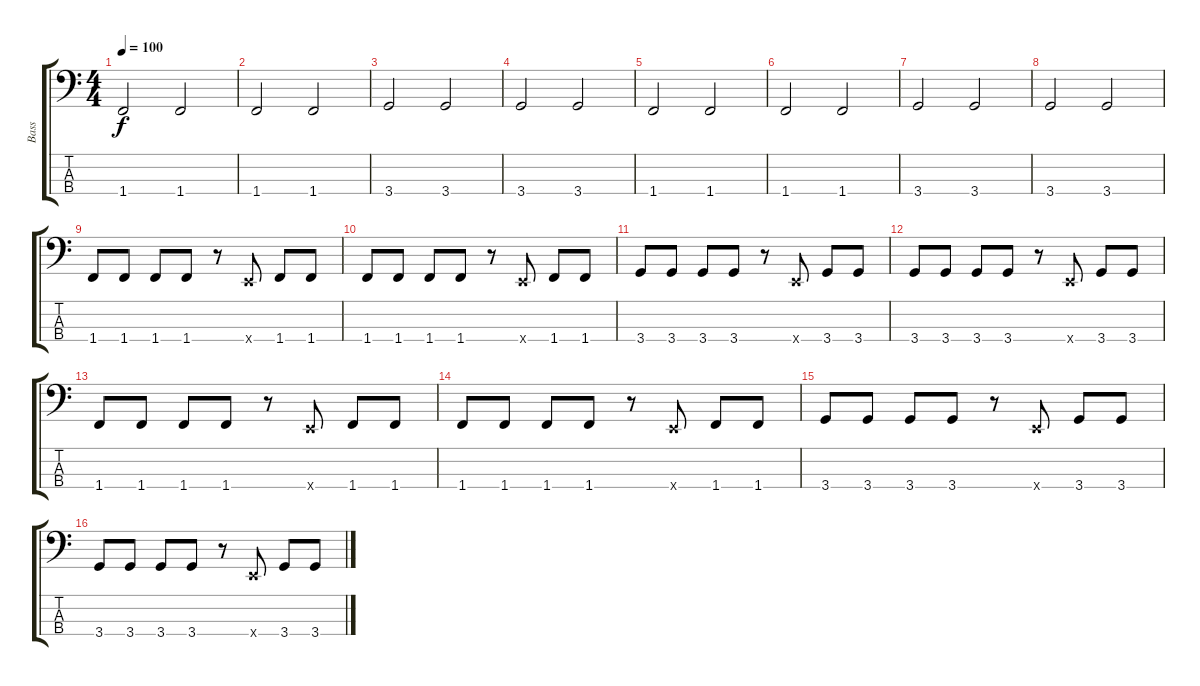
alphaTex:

\track ("Bass" "Bass") {instrument electricbasspick}
\staff {score tabs}
\tuning (G2 D2 A1 E1) {hide}
\ts (4 4)
\tempo 100
\clef f4
\ks c
1.4.2{dy f} 1.4.2 |
1.4.2 1.4.2 |
3.4.2 3.4.2 |
3.4.2 3.4.2 |
1.4.2 1.4.2 |
1.4.2 1.4.2 |
3.4.2 3.4.2 |
3.4.2 3.4.2 |
1.4.8 1.4.8 1.4.8 1.4.8 r.8 0.4{x}.8 1.4.8 1.4.8 |
1.4.8 1.4.8 1.4.8 1.4.8 r.8 0.4{x}.8 1.4.8 1.4.8 |
3.4.8 3.4.8 3.4.8 3.4.8 r.8 0.4{x}.8 3.4.8 3.4.8 |
3.4.8 3.4.8 3.4.8 3.4.8 r.8 0.4{x}.8 3.4.8 3.4.8 |
1.4.8 1.4.8 1.4.8 1.4.8 r.8 0.4{x}.8 1.4.8 1.4.8 |
1.4.8 1.4.8 1.4.8 1.4.8 r.8 0.4{x}.8 1.4.8 1.4.8 |
3.4.8 3.4.8 3.4.8 3.4.8 r.8 0.4{x}.8 3.4.8 3.4.8 |
3.4.8 3.4.8 3.4.8 3.4.8 r.8 0.4{x}.8 3.4.8 3.4.8
